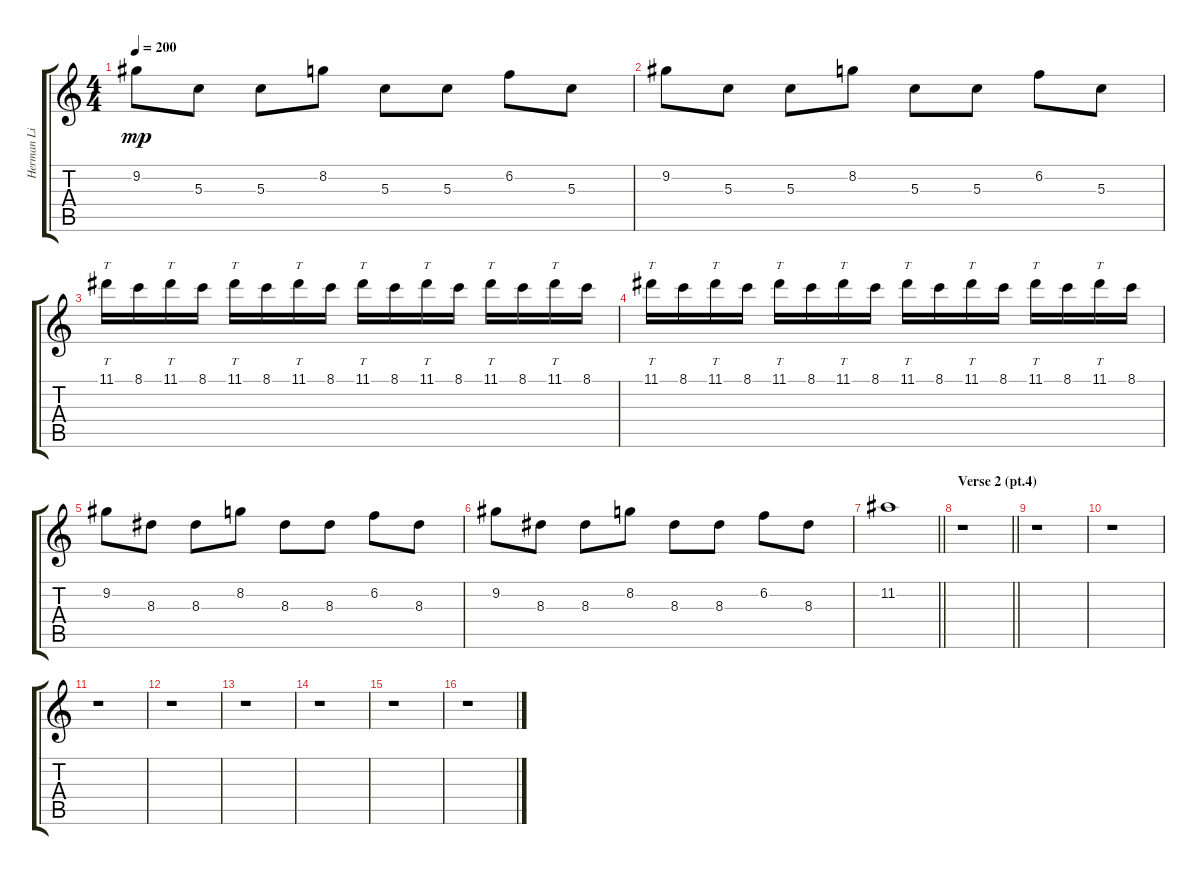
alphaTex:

\track ("Herman Li (Lead Guitar)" "Herman Li ") {instrument overdrivenguitar}
\staff {score tabs}
\tuning (E4 B3 G3 D3 A2 E2) {hide}
\ts (4 4)
\tempo 200
\clef g2
\ks aminor
9.2.8{dy mp} 5.3.8 5.3.8 8.2.8 5.3.8 5.3.8 6.2.8 5.3.8 |
9.2.8 5.3.8 5.3.8 8.2.8 5.3.8 5.3.8 6.2.8 5.3.8 |
11.1.16{tt} 8.1.16 11.1.16{tt} 8.1.16 11.1.16{tt} 8.1.16 11.1.16{tt} 8.1.16 11.1.16{tt} 8.1.16 11.1.16{tt} 8.1.16 11.1.16{tt} 8.1.16 11.1.16{tt} 8.1.16 |
11.1.16{tt} 8.1.16 11.1.16{tt} 8.1.16 11.1.16{tt} 8.1.16 11.1.16{tt} 8.1.16 11.1.16{tt} 8.1.16 11.1.16{tt} 8.1.16 11.1.16{tt} 8.1.16 11.1.16{tt} 8.1.16 |
9.2.8 8.3.8 8.3.8 8.2.8 8.3.8 8.3.8 6.2.8 8.3.8 |
9.2.8 8.3.8 8.3.8 8.2.8 8.3.8 8.3.8 6.2.8 8.3.8 |
\barLineRight lightlight
11.2.1 |
\section ("" "Verse 2 (pt.4)")
\barLineRight lightlight
r.1 |
r.1 |
r.1 |
r.1 |
r.1 |
r.1 |
r.1 |
r.1 |
r.1
